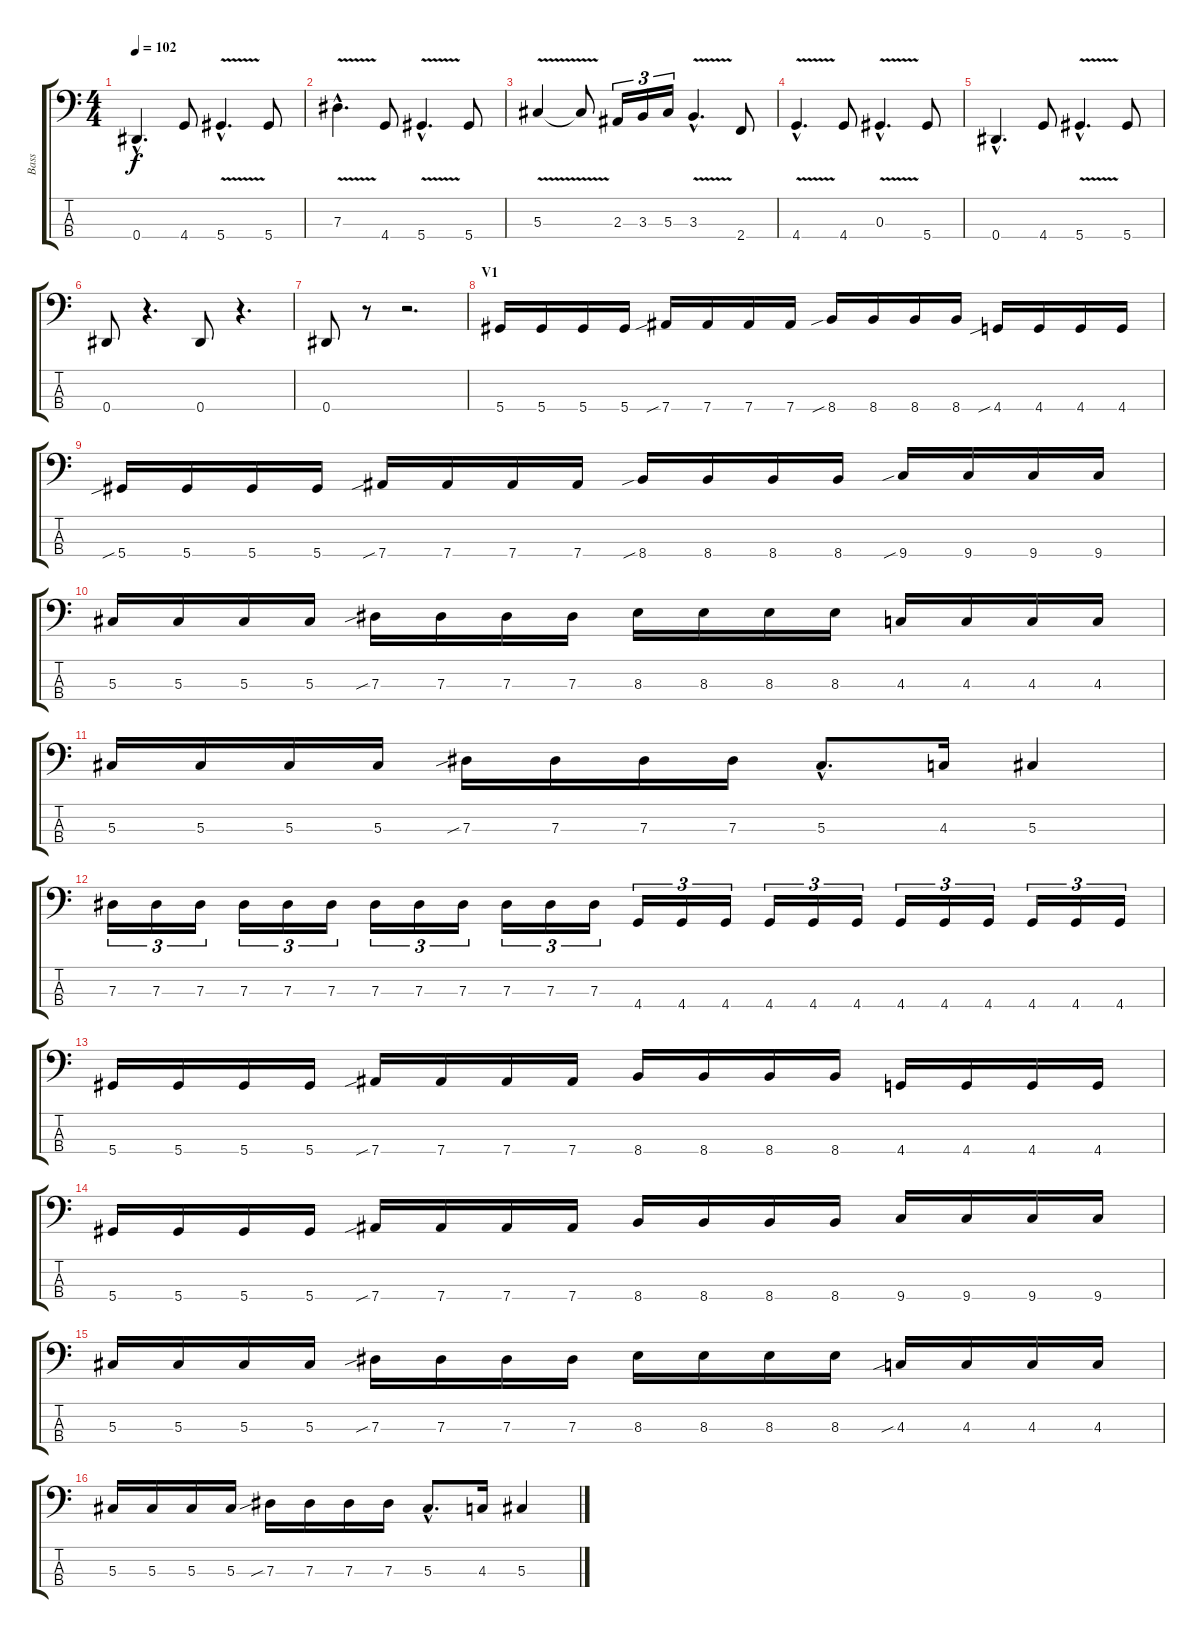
\track ("Bass" "Bass") {instrument fretlessbass}
\staff {score tabs}
\tuning (Gb2 Db2 Ab1 Eb1) {hide}
\ts (4 4)
\tempo 102
\clef f4
\ks c
0.4{hac}.4{d dy f} 4.4.8 5.4{v hac}.4{d} 5.4.8 |
7.3{v hac}.4{d} 4.4.8 5.4{v hac}.4{d} 5.4.8 |
5.3{v}.4 5.3{t}.8 2.3.16{tu (3 2)} 3.3.16{tu (3 2)} 5.3.16{tu (3 2)} 3.3{v hac}.4{d} 2.4.8 |
4.4{v hac}.4{d} 4.4.8 0.3{v hac}.4{d} 5.4.8 |
0.4{hac}.4{d} 4.4.8 5.4{v hac}.4{d} 5.4.8 |
0.4.8 r.4{d} 0.4.8 r.4{d} |
0.4.8 r.8 r.2{d} |
\section ("" "V1")
5.4.16 5.4.16 5.4.16 5.4.16 7.4{sib}.16 7.4.16 7.4.16 7.4.16 8.4{sib}.16 8.4.16 8.4.16 8.4.16 4.4{sib}.16 4.4.16 4.4.16 4.4.16 |
5.4{sib}.16 5.4.16 5.4.16 5.4.16 7.4{sib}.16 7.4.16 7.4.16 7.4.16 8.4{sib}.16 8.4.16 8.4.16 8.4.16 9.4{sib}.16 9.4.16 9.4.16 9.4.16 |
5.3.16 5.3.16 5.3.16 5.3.16 7.3{sib}.16 7.3.16 7.3.16 7.3.16 8.3.16 8.3.16 8.3.16 8.3.16 4.3.16 4.3.16 4.3.16 4.3.16 |
5.3.16 5.3.16 5.3.16 5.3.16 7.3{sib}.16 7.3.16 7.3.16 7.3.16 5.3{hac}.8{d} 4.3.16 5.3.4 |
7.3.16{tu (3 2)} 7.3.16{tu (3 2)} 7.3.16{tu (3 2)} 7.3.16{tu (3 2)} 7.3.16{tu (3 2)} 7.3.16{tu (3 2)} 7.3.16{tu (3 2)} 7.3.16{tu (3 2)} 7.3.16{tu (3 2)} 7.3.16{tu (3 2)} 7.3.16{tu (3 2)} 7.3.16{tu (3 2)} 4.4.16{tu (3 2)} 4.4.16{tu (3 2)} 4.4.16{tu (3 2)} 4.4.16{tu (3 2)} 4.4.16{tu (3 2)} 4.4.16{tu (3 2)} 4.4.16{tu (3 2)} 4.4.16{tu (3 2)} 4.4.16{tu (3 2)} 4.4.16{tu (3 2)} 4.4.16{tu (3 2)} 4.4.16{tu (3 2)} |
5.4.16 5.4.16 5.4.16 5.4.16 7.4{sib}.16 7.4.16 7.4.16 7.4.16 8.4.16 8.4.16 8.4.16 8.4.16 4.4.16 4.4.16 4.4.16 4.4.16 |
5.4.16 5.4.16 5.4.16 5.4.16 7.4{sib}.16 7.4.16 7.4.16 7.4.16 8.4.16 8.4.16 8.4.16 8.4.16 9.4.16 9.4.16 9.4.16 9.4.16 |
5.3.16 5.3.16 5.3.16 5.3.16 7.3{sib}.16 7.3.16 7.3.16 7.3.16 8.3.16 8.3.16 8.3.16 8.3.16 4.3{sib}.16 4.3.16 4.3.16 4.3.16 |
5.3.16 5.3.16 5.3.16 5.3.16 7.3{sib}.16 7.3.16 7.3.16 7.3.16 5.3{hac}.8{d} 4.3.16 5.3.4
